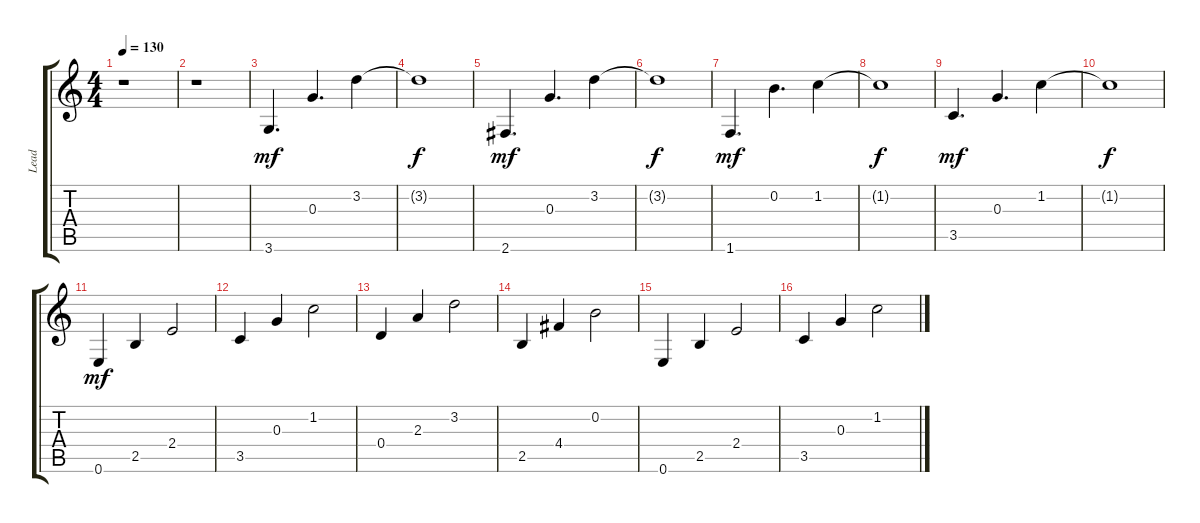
\track ("Lead" "Lead") {instrument electricguitarclean}
\staff {score tabs}
\tuning (E4 B3 G3 D3 A2 E2) {hide}
\ts (4 4)
\tempo 130
\clef g2
\ks c
r.1{dy f} |
r.1 |
3.6.4{d dy mf instrument electricguitarclean} 0.3.4{d} 3.2.4 |
3.2{t}.1{dy f} |
2.6.4{d dy mf} 0.3.4{d} 3.2.4 |
3.2{t}.1{dy f} |
1.6.4{d dy mf} 0.2.4{d} 1.2.4 |
1.2{t}.1{dy f} |
3.5.4{d dy mf} 0.3.4{d} 1.2.4 |
1.2{t}.1{dy f} |
0.6.4{dy mf} 2.5.4 2.4.2 |
3.5.4 0.3.4 1.2.2 |
0.4.4 2.3.4 3.2.2 |
2.5.4 4.4.4 0.2.2 |
0.6.4 2.5.4 2.4.2 |
3.5.4 0.3.4 1.2.2
